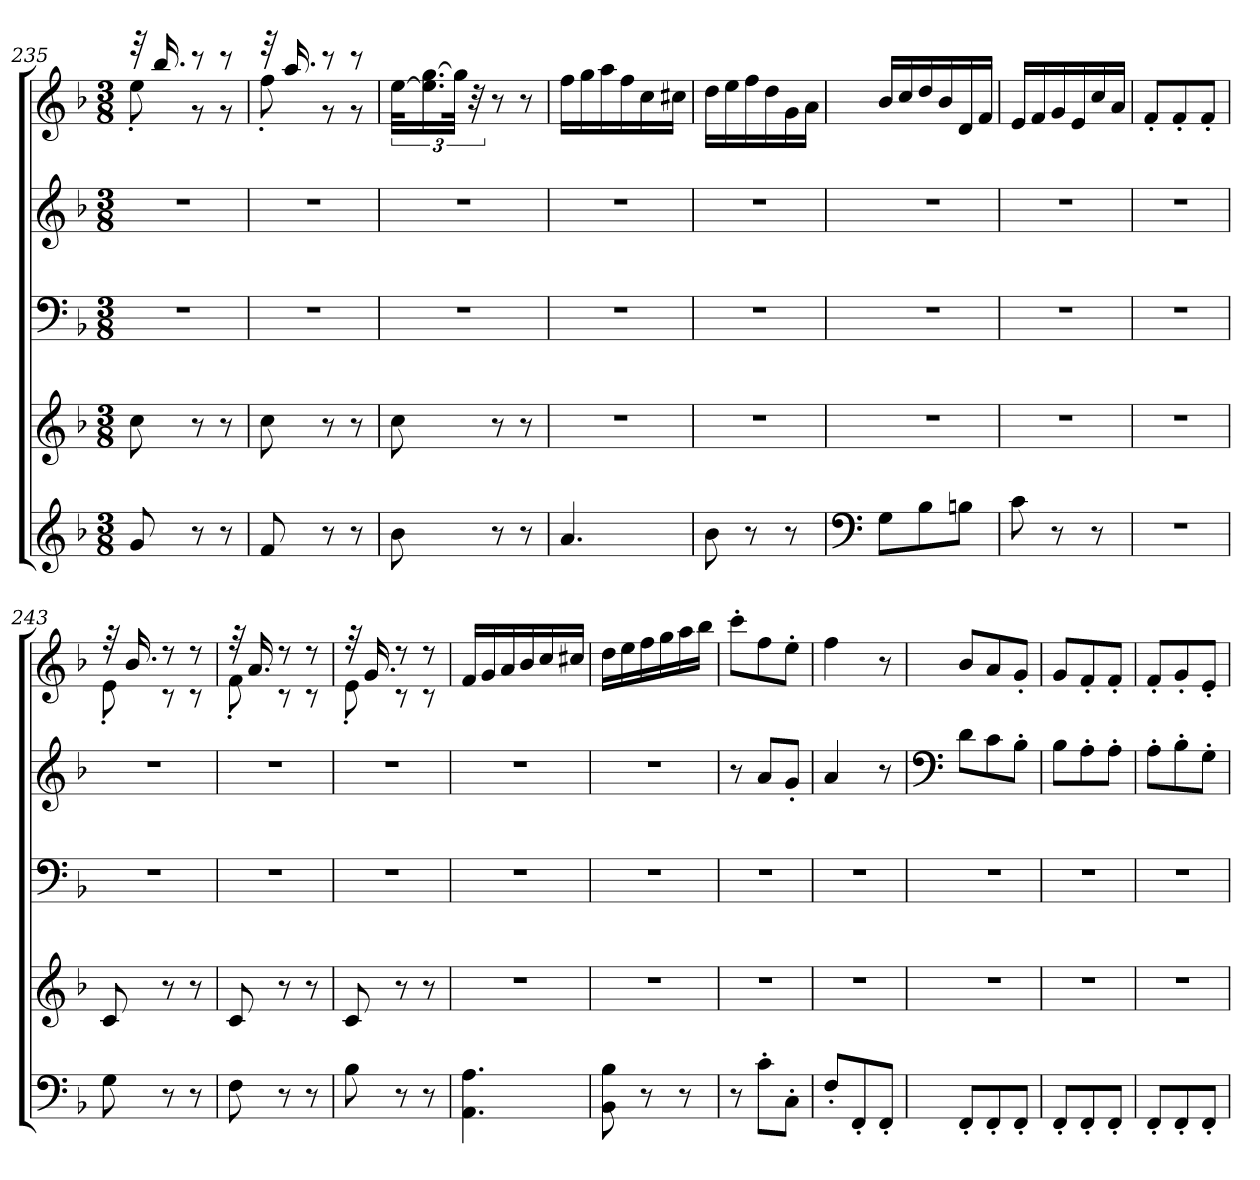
**kern	**kern	**kern	**kern	**kern
*part5	*part4	*part3	*part2	*part1
*staff5	*staff4	*staff3	*staff2	*staff1
*clefG2	*clefG2	*clefF4	*clefG2	*clefG2
*k[b-]	*k[b-]	*k[b-]	*k[b-]	*k[b-]
*M3/8	*M3/8	*M3/8	*M3/8	*M3/8
=235	=235	=235	=235	=235
*	*	*	*	*^
8g/	8cc\	4.r	4.r	32r	8ee'\
.	.	.	.	16.bb-/	.
8r	8r	.	.	8r	8r
8r	8r	.	.	8r	8r
=236	=236	=236	=236	=236	=236
8f/	8cc\	4.r	4.r	32r	8ff'\
.	.	.	.	16.aa/	.
8r	8r	.	.	8r	8r
8r	8r	.	.	8r	8r
*	*	*	*	*v	*v
!!LO:PB:g=z
=237	=237	=237	=237	=237
8b-\	8cc\	4.r	4.r	[48ee\KLL
.	.	.	.	24.ee\] [24.gg\
.	.	.	.	48gg\JJk]
.	.	.	.	48r
8r	8r	.	.	8r
8r	8r	.	.	8r
=238	=238	=238	=238	=238
*	*	*	*	*MM150
4.a/	4.r	4.r	4.r	16ff\LL
.	.	.	.	16gg\
.	.	.	.	16aa\
.	.	.	.	16ff\
.	.	.	.	16cc\
.	.	.	.	16cc#X\JJ
=239	=239	=239	=239	=239
8b-\	4.r	4.r	4.r	16dd\LL
.	.	.	.	16ee\
8r	.	.	.	16ff\
.	.	.	.	16dd\
8r	.	.	.	16g\
.	.	.	.	16a\JJ
=240	=240	=240	=240	=240
*clefF4	*	*	*	*
8G\L	4.r	4.r	4.r	16b-/LL
.	.	.	.	16cc/
8B-\	.	.	.	16dd/
.	.	.	.	16b-/
8Bn\J	.	.	.	16d/
.	.	.	.	16f/JJ
=241	=241	=241	=241	=241
8c\	4.r	4.r	4.r	16e/LL
.	.	.	.	16f/
8r	.	.	.	16g/
.	.	.	.	16e/
8r	.	.	.	16cc/
.	.	.	.	16a/JJ
=242	=242	=242	=242	=242
4.r	4.r	4.r	4.r	8f'/L
.	.	.	.	8f'/
.	.	.	.	8f'/J
!!LO:LB:g=z
=243	=243	=243	=243	=243
*	*	*	*	*^
8G\	8c/	4.r	4.r	32r	8e'\
.	.	.	.	16.b-/	.
8r	8r	.	.	8r	8r
8r	8r	.	.	8r	8r
=244	=244	=244	=244	=244	=244
8F\	8c/	4.r	4.r	32r	8f'\
.	.	.	.	16.a/	.
8r	8r	.	.	8r	8r
8r	8r	.	.	8r	8r
=245	=245	=245	=245	=245	=245
8B-\	8c/	4.r	4.r	32r	8e'\
.	.	.	.	16.g/	.
8r	8r	.	.	8r	8r
8r	8r	.	.	8r	8r
*	*	*	*	*v	*v
=246	=246	=246	=246	=246
*	*	*	*	*MM150
4.AA\ 4.A\	4.r	4.r	4.r	16f/LL
.	.	.	.	16g/
.	.	.	.	16a/
.	.	.	.	16b-/
.	.	.	.	16cc/
.	.	.	.	16cc#X/JJ
=247	=247	=247	=247	=247
8BB-\ 8B-\	4.r	4.r	4.r	16dd\LL
.	.	.	.	16ee\
8r	.	.	.	16ff\
.	.	.	.	16gg\
8r	.	.	.	16aa\
.	.	.	.	16bb-\JJ
=248	=248	=248	=248	=248
8r	4.r	4.r	8r	8ccc'\L
*	*	*	*	*MM150
8c'\L	.	.	8a/L	8ff\
8C'\J	.	.	8g'/J	8ee'\J
=249	=249	=249	=249	=249
8F'/L	4.r	4.r	4a/	4ff\
8FF'/	.	.	.	.
8FF'/J	.	.	8r	8r
!!LO:PB:g=z
=250	=250	=250	=250	=250
*	*	*	*clefF4	*
8FF'/L	4.r	4.r	8d\L	8b-/L
8FF'/	.	.	8c\	8a/
8FF'/J	.	.	8B-'\J	8g'/J
=251	=251	=251	=251	=251
8FF'/L	4.r	4.r	8B-\L	8g/L
8FF'/	.	.	8A'\	8f'/
8FF'/J	.	.	8A'\J	8f'/J
=252	=252	=252	=252	=252
8FF'/L	4.r	4.r	8A'\L	8f'/L
8FF'/	.	.	8B-'\	8g'/
8FF'/J	.	.	8G'\J	8e'/J
=	=	=	=	=
*-	*-	*-	*-	*-
